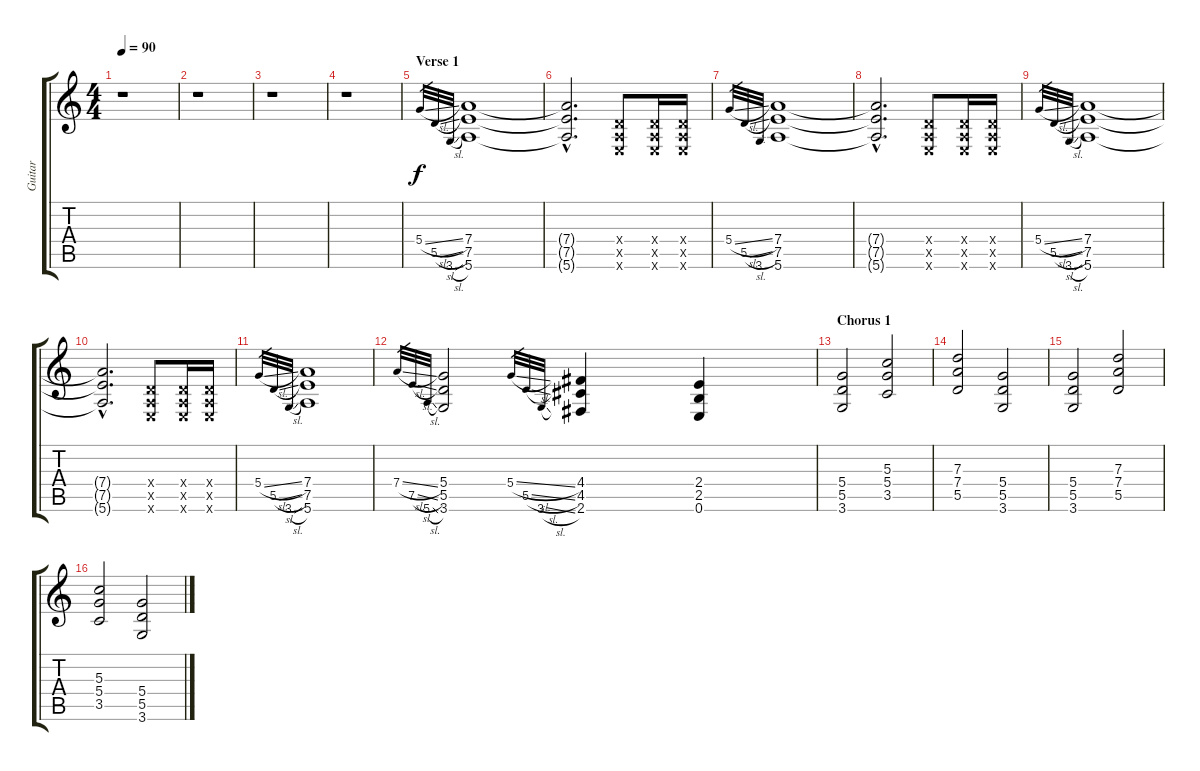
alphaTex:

\track ("Guitar" "Guitar") {instrument distortionguitar}
\staff {score tabs}
\tuning (E4 B3 G3 D3 A2 E2) {hide}
\ts (4 4)
\tempo 90
\clef g2
\ks c
r.1{dy f instrument distortionguitar} |
r.1 |
r.1 |
r.1 |
\section ("" "Verse 1")
5.4{sl}.32{gr} 5.5{sl}.32{gr} 3.6{sl}.32{gr} (7.4 7.5 5.6).1 |
(7.4{hac t} 7.5{hac t} 5.6{hac t}).2{d} (0.4{x} 0.5{x} 0.6{x}).8 (0.4{x} 0.5{x} 0.6{x}).16 (0.4{x} 0.5{x} 0.6{x}).16 |
5.4{sl}.32{gr} 5.5{sl}.32{gr} 3.6.32{gr} (7.4 7.5 5.6).1 |
(7.4{hac t} 7.5{hac t} 5.6{hac t}).2{d} (0.4{x} 0.5{x} 0.6{x}).8 (0.4{x} 0.5{x} 0.6{x}).16 (0.4{x} 0.5{x} 0.6{x}).16 |
5.4{sl}.32{gr} 5.5{sl}.32{gr} 3.6{sl}.32{gr} (7.4 7.5 5.6).1 |
(7.4{hac t} 7.5{hac t} 5.6{hac t}).2{d} (0.4{x} 0.5{x} 0.6{x}).8 (0.4{x} 0.5{x} 0.6{x}).16 (0.4{x} 0.5{x} 0.6{x}).16 |
5.4{sl}.32{gr} 5.5{sl}.32{gr} 3.6{sl}.32{gr} (7.4 7.5 5.6).1 |
7.4{sl}.32{gr} 7.5{sl}.32{gr} 5.6{sl}.32{gr} (5.4 5.5 3.6).2 5.4{sl}.32{gr} 5.5{sl}.32{gr} 3.6{sl}.32{gr} (4.4 4.5 2.6).4 (2.4 2.5 0.6).4 |
\section ("" "Chorus 1")
(5.4 5.5 3.6).2 (5.3 5.4 3.5).2 |
(7.3 7.4 5.5).2 (5.4 5.5 3.6).2 |
(5.4 5.5 3.6).2 (7.3 7.4 5.5).2 |
(5.3 5.4 3.5).2 (5.4 5.5 3.6).2
